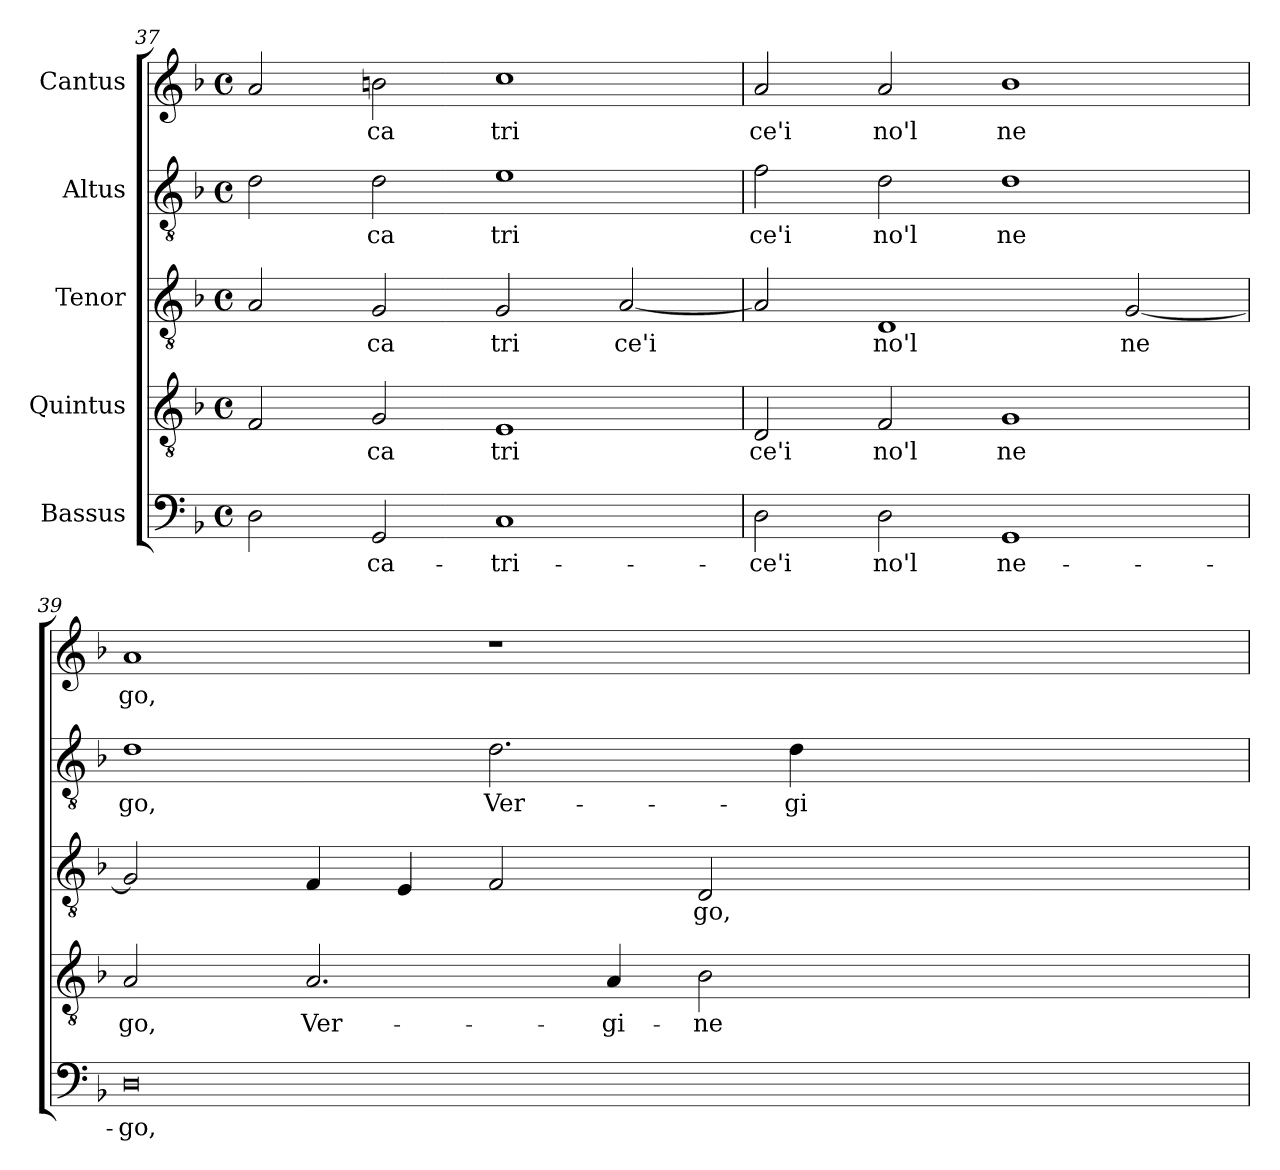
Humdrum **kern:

**kern	**text	**kern	**text	**kern	**text	**kern	**text	**kern	**text
*part5	*part5	*part4	*part4	*part3	*part3	*part2	*part2	*part1	*part1
*staff5	*staff5	*staff4	*staff4	*staff3	*staff3	*staff2	*staff2	*staff1	*staff1
*I"Bassus	*	*I"Quintus	*	*I"Tenor	*	*I"Altus	*	*I"Cantus	*
*clefF4	*	*clefGv2	*	*clefGv2	*	*clefGv2	*	*clefG2	*
*k[b-]	*	*k[b-]	*	*k[b-]	*	*k[b-]	*	*k[b-]	*
*F:	*	*F:	*	*F:	*	*F:	*	*F:	*
*M4/4	*	*M4/4	*	*M4/4	*	*M4/4	*	*M4/4	*
*met(c)	*	*met(c)	*	*met(c)	*	*met(c)	*	*met(c)	*
=37	=37	=37	=37	=37	=37	=37	=37	=37	=37
2D\	.	2F/	.	2A/	.	2d\	.	2a/	.
!	!LO:LY:b:cj	!	!LO:LY:b:cj	!	!LO:LY:b:cj	!	!LO:LY:b:cj	!	!LO:LY:b:cj
2GG/	-ca-	2G/	ca	2G/	ca	2d\	ca	2bn\	ca
!	!LO:LY:b:cj	!	!LO:LY:b:cj	!	!LO:LY:b:cj	!	!LO:LY:b:cj	!	!LO:LY:b:cj
1C	-tri-	1E	tri	2G/	tri	1e	tri	1cc	tri
!	!	!	!	!	!LO:LY:b	!	!	!	!
.	.	.	.	[<2A/	ce'i	.	.	.	.
=38	=38	=38	=38	=38	=38	=38	=38	=38	=38
!	!LO:LY:b:cj	!	!LO:LY:b:cj	!	!	!	!LO:LY:b:cj	!	!LO:LY:b:cj
2D\	-ce'i	2D/	ce'i	2A/]	.	2f\	ce'i	2a/	ce'i
!	!LO:LY:b:cj	!	!LO:LY:b:cj	!	!LO:LY:b:cj	!	!LO:LY:b:cj	!	!LO:LY:b:cj
2D\	no'l	2F/	no'l	1D	no'l	2d\	no'l	2a/	no'l
!	!LO:LY:b:cj	!	!LO:LY:b:cj	!	!	!	!LO:LY:b:cj	!	!LO:LY:b:cj
1GG	ne-	1G	ne	.	.	1d	ne	1b-	ne
!	!	!	!	!	!LO:LY:b:cj	!	!	!	!
.	.	.	.	[>2G/	ne	.	.	.	.
!!LO:LB:g=z
=39	=39	=39	=39	=39	=39	=39	=39	=39	=39
!	!LO:LY:b:cj	!	!LO:LY:b:cj	!	!	!	!LO:LY:b:cj	!	!LO:LY:b:cj
*	*	*	*	*^	*	*	*	*	*
0D	-go,	2A/	go,	2G/]	16ryy	.	1d	go,	1a	go,
.	.	.	.	.	64ryy	.	.	.	.	.
.	.	.	.	.	1ryy	.	.	.	.	.
!	!	!	!LO:LY:b:cj	!	!	!	!	!	!	!
.	.	2.A/	Ver-	4F/	.	.	.	.	.	.
.	.	.	.	4E/	.	.	.	.	.	.
!	!	!	!	!	!	!	!	!LO:LY:b:cj	!LO:N:vis=1	!
.	.	.	.	2F/	.	.	2.d\	Ver-	0r	.
.	.	.	.	.	1ryy	.	.	.	.	.
!	!	!	!LO:LY:b:cj	!	!	!	!	!	!	!
.	.	4A/	-gi-	.	.	.	.	.	.	.
!	!	!	!LO:LY:b:cj	!	!	!LO:LY:b:cj	!	!	!	!
.	.	2B-\	-ne	2D/	.	go,	.	.	.	.
!	!	!	!	!	!	!	!	!LO:LY:b:cj	!	!
.	.	.	.	.	.	.	4d\	-gi-	.	.
1ryy	.	1ryy	.	1ryy	.	.	1ryy	.	.	.
.	.	.	.	.	2ryy	.	.	.	.	.
.	.	.	.	.	4ryy	.	.	.	.	.
.	.	.	.	.	8ryy	.	.	.	.	.
.	.	.	.	.	32.ryy	.	.	.	.	.
*	*	*	*	*v	*v	*	*	*	*	*
=	=	=	=	=	=	=	=	=	=
*-	*-	*-	*-	*-	*-	*-	*-	*-	*-
